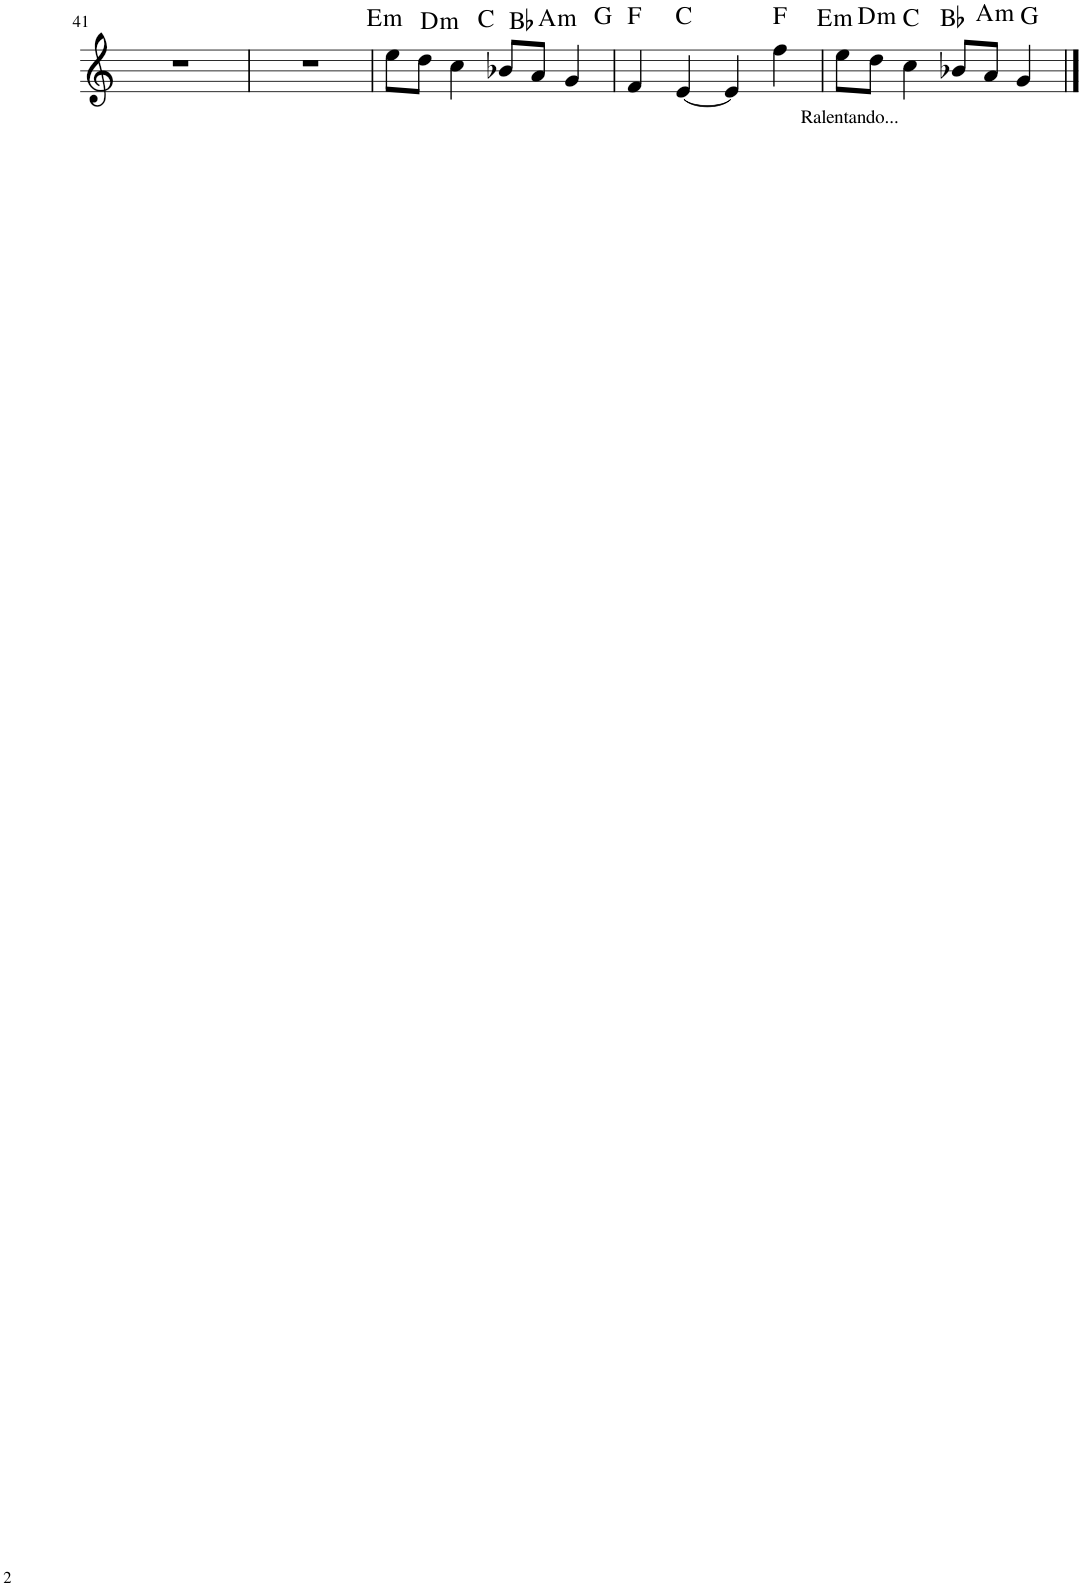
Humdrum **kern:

**kern	**text	**harte
*part1	*part1	*part1
*staff1	*staff1	*
*I"Flauta Transversal	*	*
*I'Fl	*	*
!!LO:PB:g=z
*clefG2	*	*
*k[]	*	*
*M4/4	*	*
=41	=41	=41
1r	.	.
=42	=42	=42
1r	.	.
=43	=43	=43
!	!	!LO:H:kt=m
8ee\L	.	E:min
8dd\J	.	.
!	!	!LO:H:kt=m
4cc\	.	D:min
8b-X/L	.	C:maj
8a/J	.	Bb:maj
!	!	!LO:H:n=1:kt=m
4g/	.	A:min G:maj
=44	=44	=44
4f/	.	F:maj
[4e/	.	C:maj
4e/]	.	.
4ff\	.	F:maj
=45	=45	=45
!	!LO:LY:b	!LO:H:kt=m
8ee\L	Ralentando...	E:min
8dd\J	.	.
!	!	!LO:H:kt=m
4cc\	.	D:min
8b-X/L	.	C:maj
8a/J	.	Bb:maj
!	!	!LO:H:n=1:kt=m
4g/	.	A:min G:maj
==	==	==
*-	*-	*-
